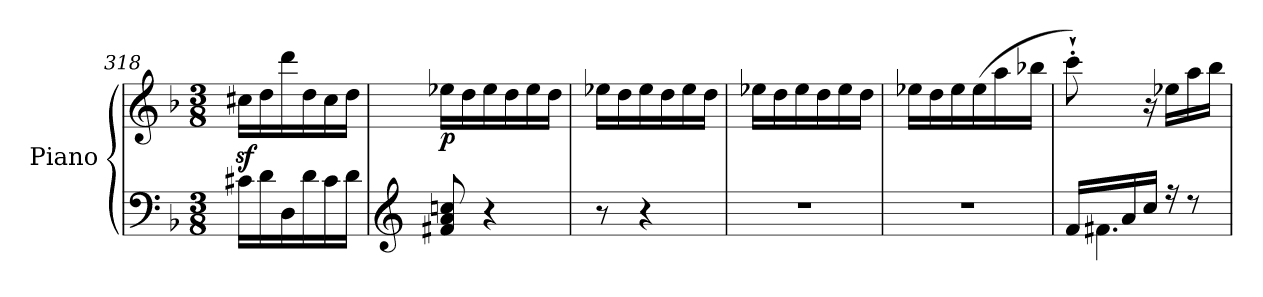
**kern	**kern	**dynam
*part1	*part1	*part1
*staff2	*staff1	*staff1/2
*I"Piano	*	*
*I'Pno	*	*
*clefF4	*clefG2	*
*k[b-]	*k[b-]	*
*M3/8	*M3/8	*
=318	=318	=318
16c#X\LL	16cc#Xz<\LL	.
16d\	16dd\	.
16D\	16ddd\	.
16d\	16dd\	.
16c#\	16cc#\	.
16d\JJ	16dd\JJ	.
!!LO:LB:g=z
=319	=319	=319
*clefG2	*	*
!	!	!LO:DY:b
8f#X/ 8a/ 8ccn/	16ee-X\LL	p
.	16dd\	.
4r	16ee-\	.
.	16dd\	.
.	16ee-\	.
.	16dd\JJ	.
=320	=320	=320
8r	16ee-X\LL	.
.	16dd\	.
4r	16ee-\	.
.	16dd\	.
.	16ee-\	.
.	16dd\JJ	.
=321	=321	=321
4.r	16ee-X\LL	.
.	16dd\	.
.	16ee-\	.
.	16dd\	.
.	16ee-\	.
.	16dd\JJ	.
=322	=322	=322
4.r	16ee-X\LL	.
.	16dd\	.
.	16ee-\	.
.	(16ee-\	.
.	16aa\	.
.	16bb-X\JJ	.
=323	=323	=323
*^	*	*
16f/LL	4.f#X\	8ccc`'\)	.
16a/	.	.	.
16cc/JJ	.	16r	.
16r	.	16ee-X\LL	.
8r	.	16aa\	.
.	.	16bb-\JJ	.
*v	*v	*	*
=	=	=
*-	*-	*-
